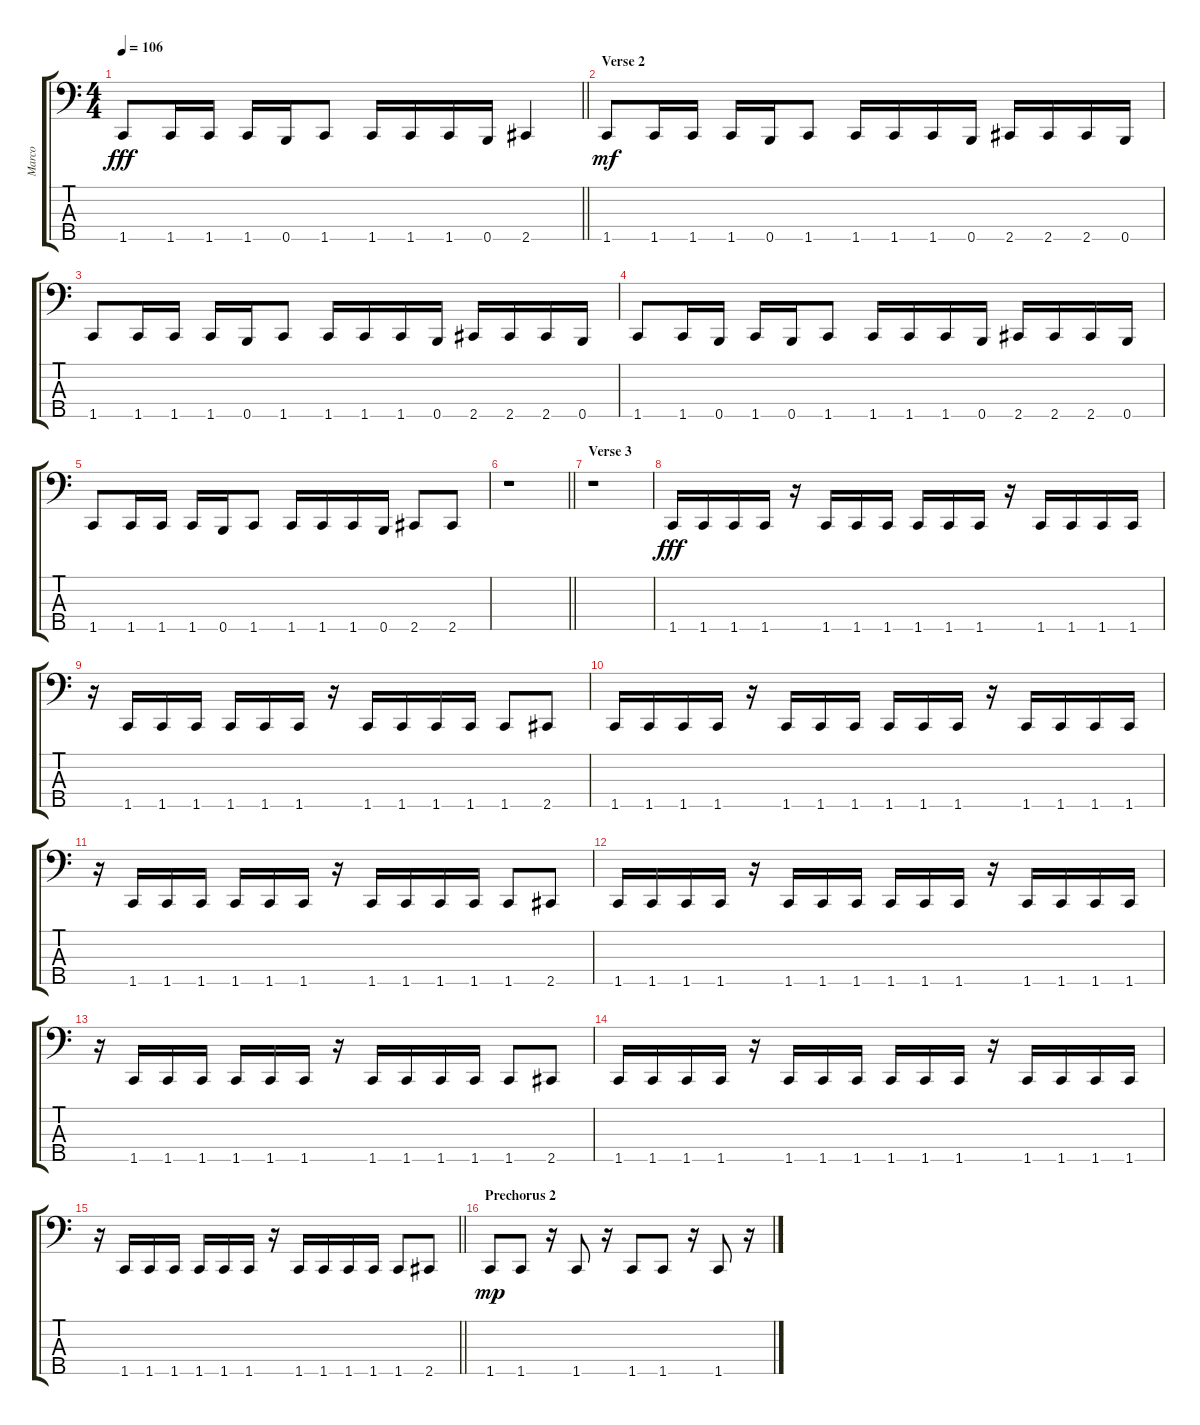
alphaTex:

\track ("Marco" "Marco") {instrument slapbass1}
\staff {score tabs}
\tuning (G2 D2 A1 E1 B0) {hide}
\ts (4 4)
\tempo 106
\clef f4
\barLineRight lightlight
\ks c
1.5.8{dy fff} 1.5.16 1.5.16 1.5.16 0.5.16 1.5.8 1.5.16 1.5.16 1.5.16 0.5.16 2.5.4 |
\section ("" "Verse 2")
1.5.8{dy mf} 1.5.16 1.5.16 1.5.16 0.5.16 1.5.8 1.5.16 1.5.16 1.5.16 0.5.16 2.5.16 2.5.16 2.5.16 0.5.16 |
1.5.8 1.5.16 1.5.16 1.5.16 0.5.16 1.5.8 1.5.16 1.5.16 1.5.16 0.5.16 2.5.16 2.5.16 2.5.16 0.5.16 |
1.5.8 1.5.16 0.5.16 1.5.16 0.5.16 1.5.8 1.5.16 1.5.16 1.5.16 0.5.16 2.5.16 2.5.16 2.5.16 0.5.16 |
1.5.8 1.5.16 1.5.16 1.5.16 0.5.16 1.5.8 1.5.16 1.5.16 1.5.16 0.5.16 2.5.8 2.5.8 |
\barLineRight lightlight
r.1 |
\section ("" "Verse 3")
r.1 |
1.5.16{dy fff} 1.5.16 1.5.16 1.5.16 r.16 1.5.16 1.5.16 1.5.16 1.5.16 1.5.16 1.5.16 r.16 1.5.16 1.5.16 1.5.16 1.5.16 |
r.16 1.5.16 1.5.16 1.5.16 1.5.16 1.5.16 1.5.16 r.16 1.5.16 1.5.16 1.5.16 1.5.16 1.5.8 2.5.8 |
1.5.16 1.5.16 1.5.16 1.5.16 r.16 1.5.16 1.5.16 1.5.16 1.5.16 1.5.16 1.5.16 r.16 1.5.16 1.5.16 1.5.16 1.5.16 |
r.16 1.5.16 1.5.16 1.5.16 1.5.16 1.5.16 1.5.16 r.16 1.5.16 1.5.16 1.5.16 1.5.16 1.5.8 2.5.8 |
1.5.16 1.5.16 1.5.16 1.5.16 r.16 1.5.16 1.5.16 1.5.16 1.5.16 1.5.16 1.5.16 r.16 1.5.16 1.5.16 1.5.16 1.5.16 |
r.16 1.5.16 1.5.16 1.5.16 1.5.16 1.5.16 1.5.16 r.16 1.5.16 1.5.16 1.5.16 1.5.16 1.5.8 2.5.8 |
1.5.16 1.5.16 1.5.16 1.5.16 r.16 1.5.16 1.5.16 1.5.16 1.5.16 1.5.16 1.5.16 r.16 1.5.16 1.5.16 1.5.16 1.5.16 |
\barLineRight lightlight
r.16 1.5.16 1.5.16 1.5.16 1.5.16 1.5.16 1.5.16 r.16 1.5.16 1.5.16 1.5.16 1.5.16 1.5.8 2.5.8 |
\section ("" "Prechorus 2")
1.5.8{dy mp} 1.5.8 r.16 1.5.8 r.16 1.5.8 1.5.8 r.16 1.5.8 r.16
